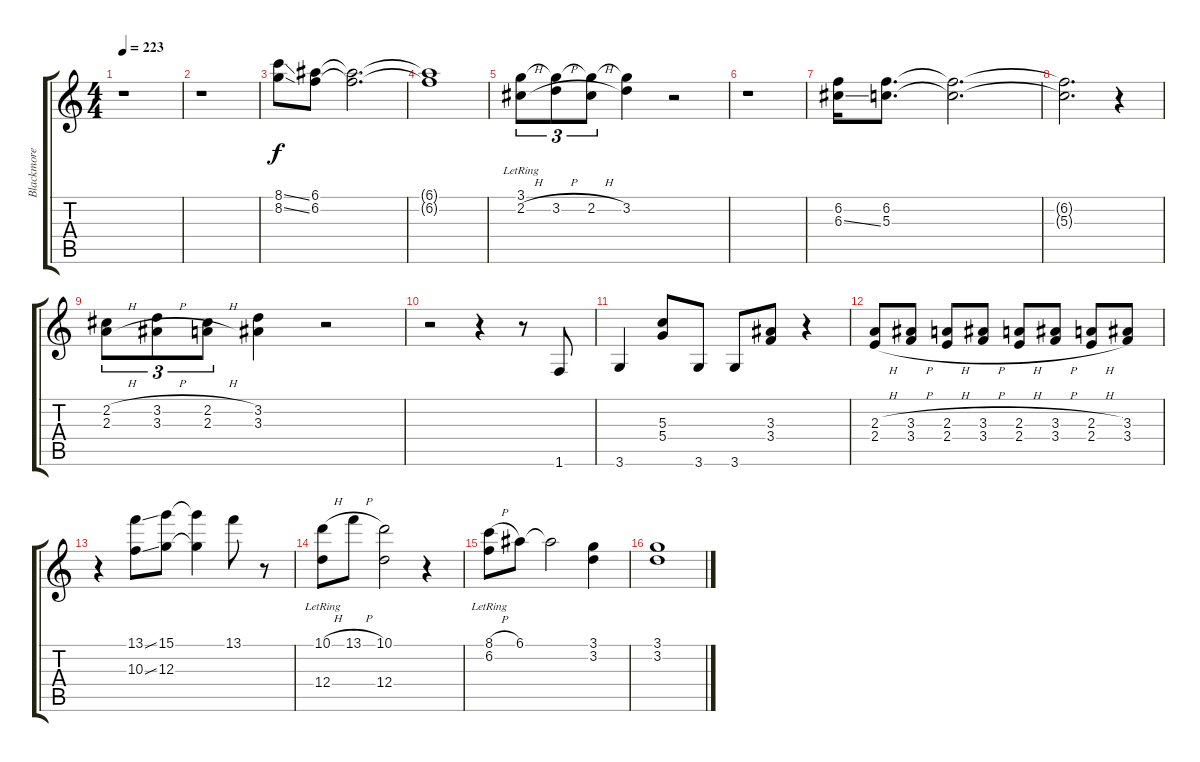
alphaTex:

\track ("Blackmore" "Blackmore") {instrument distortionguitar}
\staff {score tabs}
\tuning (E4 B3 G3 D3 A2 E2) {hide}
\ts (4 4)
\tempo 223
\clef g2
\ks c
r.1{dy f instrument distortionguitar} |
r.1 |
(8.1{ss} 8.2{ss}).8 (6.1 6.2).8 (6.1{t} 6.2{t}).2{d} |
(6.1{t} 6.2{t}).1 |
(3.1{lr} 2.2{h}).8{tu (3 2)} (3.1{t} 3.2{h}).8{tu (3 2)} (3.1{t} 2.2{h}).8{tu (3 2)} (3.1{t} 3.2).4 r.2 |
r.1 |
(6.2 6.3{ss}).16 (6.2 5.3).8{d} (6.2{t} 5.3{t}).2{d} |
(6.2{t} 5.3{t}).2{d} r.4 |
(2.2{h} 2.3{h}).8{tu (3 2)} (3.2{h} 3.3{h}).8{tu (3 2)} (2.2{h} 2.3{h}).8{tu (3 2)} (3.2 3.3).4 r.2 |
r.2 r.4 r.8 1.6.8 |
3.6.4 (5.3 5.4).8 3.6.8 3.6.8 (3.3 3.4).8 r.4 |
(2.3{h} 2.4{h}).8 (3.3{h} 3.4{h}).8 (2.3{h} 2.4{h}).8 (3.3{h} 3.4{h}).8 (2.3{h} 2.4{h}).8 (3.3{h} 3.4{h}).8 (2.3{h} 2.4{h}).8 (3.3 3.4).8 |
r.4 (13.1{ss} 10.3{ss}).8 (15.1 12.3).8 (15.1{t} 12.3{t}).4 13.1.8 r.8 |
(10.1{h} 12.4{lr}).8 13.1{h}.8 (10.1 12.4).2 r.4 |
(8.1{h} 6.2{lr}).8 6.1.8 6.1{t}.2 (3.1 3.2).4 |
(3.1 3.2).1
